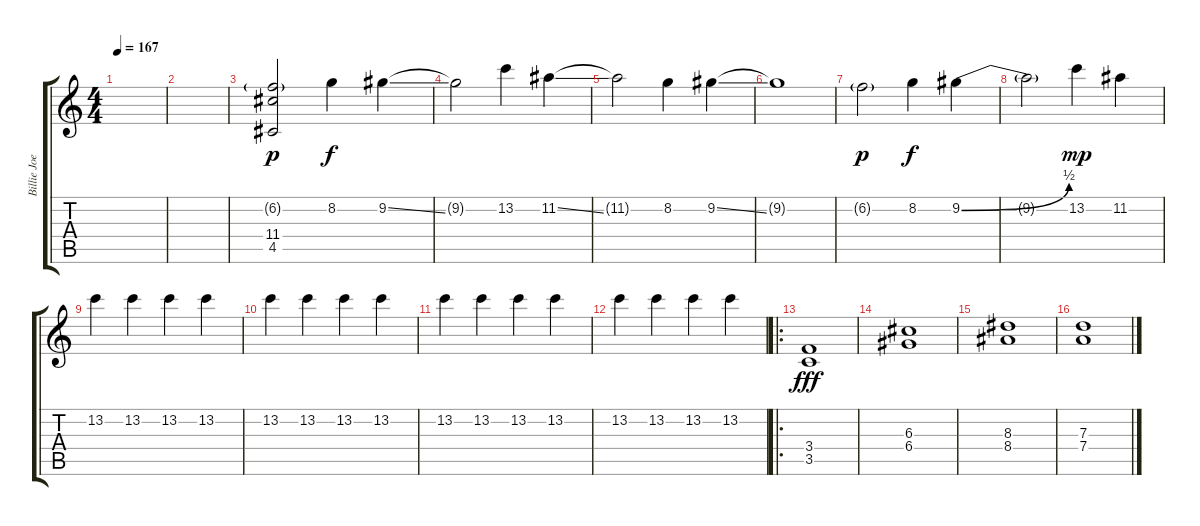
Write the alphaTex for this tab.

\track ("Billie Joe Armstrong (Solo)" "Billie Joe") {instrument overdrivenguitar}
\staff {score tabs}
\tuning (E4 B3 G3 D3 A2 E2) {hide}
\ts (4 4)
\tempo 167
\clef g2
\ks c
|
|
(6.2{g} 11.4 4.5).2{dy p volume 13} 8.2.4{dy f volume 13} 9.2{ss}.4{volume 0} |
9.2{t}.2 13.2.4{volume 13} 11.2{ss}.4{volume 0} |
11.2{t}.2 8.2.4{volume 13} 9.2{ss}.4{volume 0} |
9.2{t}.1 |
6.2{g}.2{dy p volume 13} 8.2.4{dy f} 9.2{be (bend 0 0 60 2)}.4{volume 0} |
9.2{t}.2 13.2.4{dy mp volume 13} 11.2.4 |
13.2.4 13.2.4 13.2.4 13.2.4 |
13.2.4 13.2.4 13.2.4 13.2.4 |
13.2.4 13.2.4 13.2.4 13.2.4 |
13.2.4 13.2.4 13.2.4 13.2.4 |
\ro
(3.4 3.5).1{dy fff} |
(6.3 6.4).1 |
(8.3 8.4).1 |
(7.3 7.4).1
